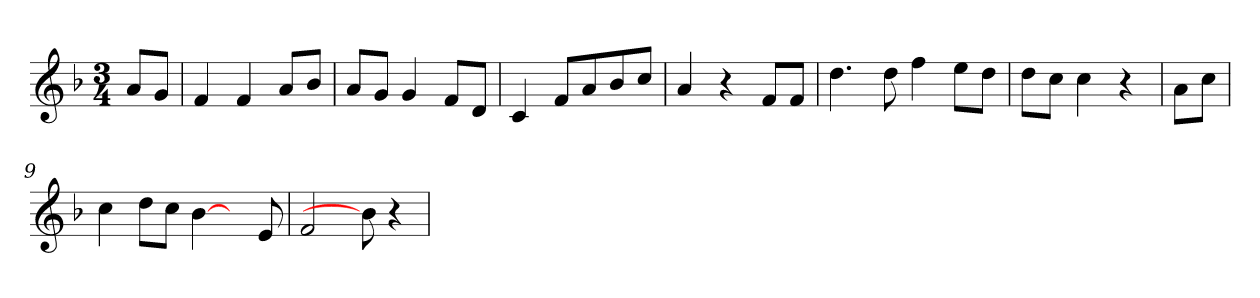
**kern
*part1
*staff1
*clefG2
*k[b-]
*F:
*M3/4
=1
8a/L
8g/J
=2
4f/
4f/
8a/L
8b-/J
=3
8a/L
8g/J
4g/
8f/L
8d/J
=4
4c/
8f/L
8a/
8b-/
8cc/J
=5
4a/
4r
8f/L
8f/J
=6
4.dd\
8dd\
4ff\
8ee\L
8dd\J
=7
8dd\L
8cc\J
4cc\
4r
=8
8a\L
8cc\J
=9
4cc\
8dd\L
8cc\J
[4b-\
8ryy
8e/
=10
2f/
8b-\]
4r
=
*-
